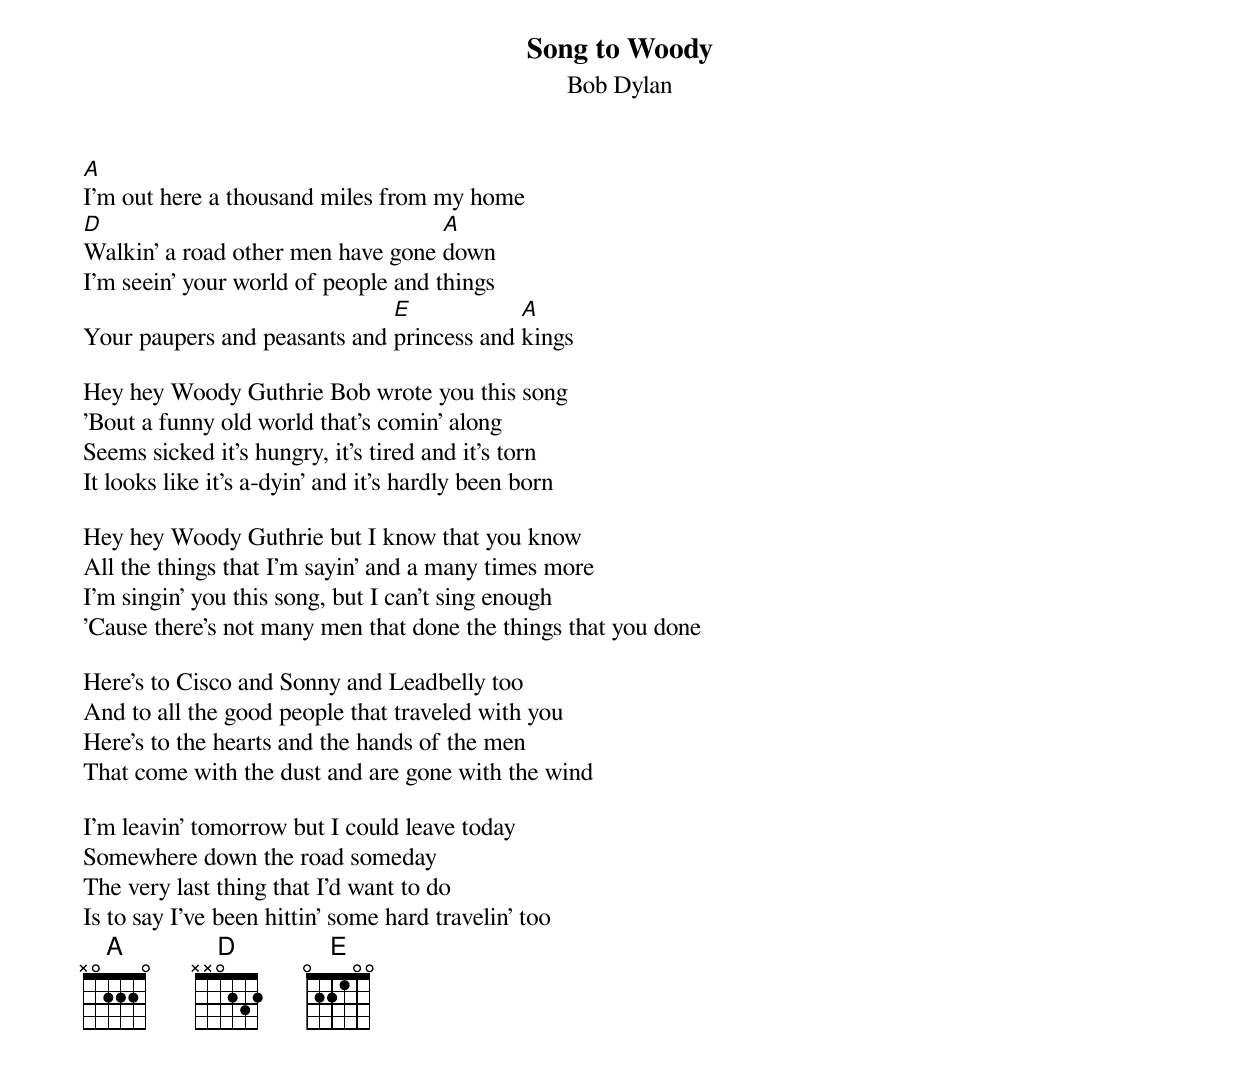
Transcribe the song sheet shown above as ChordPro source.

{title:Song to Woody}
{st:Bob Dylan}

[A]I'm out here a thousand miles from my home
[D]Walkin' a road other men have gone [A]down
I'm seein' your world of people and things
Your paupers and peasants and [E]princess and [A]kings

Hey hey Woody Guthrie Bob wrote you this song
'Bout a funny old world that's comin' along
Seems sicked it's hungry, it's tired and it's torn
It looks like it's a-dyin' and it's hardly been born

Hey hey Woody Guthrie but I know that you know
All the things that I'm sayin' and a many times more
I'm singin' you this song, but I can't sing enough
'Cause there's not many men that done the things that you done

Here's to Cisco and Sonny and Leadbelly too
And to all the good people that traveled with you
Here's to the hearts and the hands of the men
That come with the dust and are gone with the wind

I'm leavin' tomorrow but I could leave today
Somewhere down the road someday
The very last thing that I'd want to do
Is to say I've been hittin' some hard travelin' too
